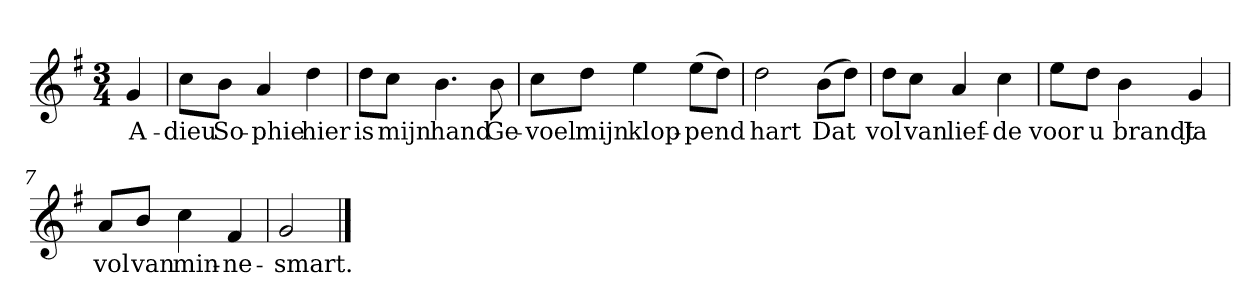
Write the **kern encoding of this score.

**kern	**text
*part1	*part1
*staff1	*staff1
*clefG2	*
*k[f#]	*
*G:	*
*M3/4	*
*MM120	*
=	=
4g	A-
=1	=1
8cc\L	-dieu
8b\J	So-
4a	-phie
4dd	hier
=2	=2
8dd\L	is
8cc\J	mijn
4.b	hand
8b	Ge-
=3	=3
8cc\L	-voel
8dd\J	mijn
4ee	klop-
(8ee\L	-pend
8dd\J)	.
=4	=4
2dd	hart
(8b\L	Dat
8dd\J)	.
=5	=5
8dd\L	vol
8cc\J	van
4a	lief-
4cc	-de
=6	=6
8ee\L	voor
8dd\J	u
4b	brandt
4g	Ja
=7	=7
8a/L	vol
8b/J	van
4cc	min-
4f#	-ne-
=8	=8
2g	-smart.
==	==
*-	*-
